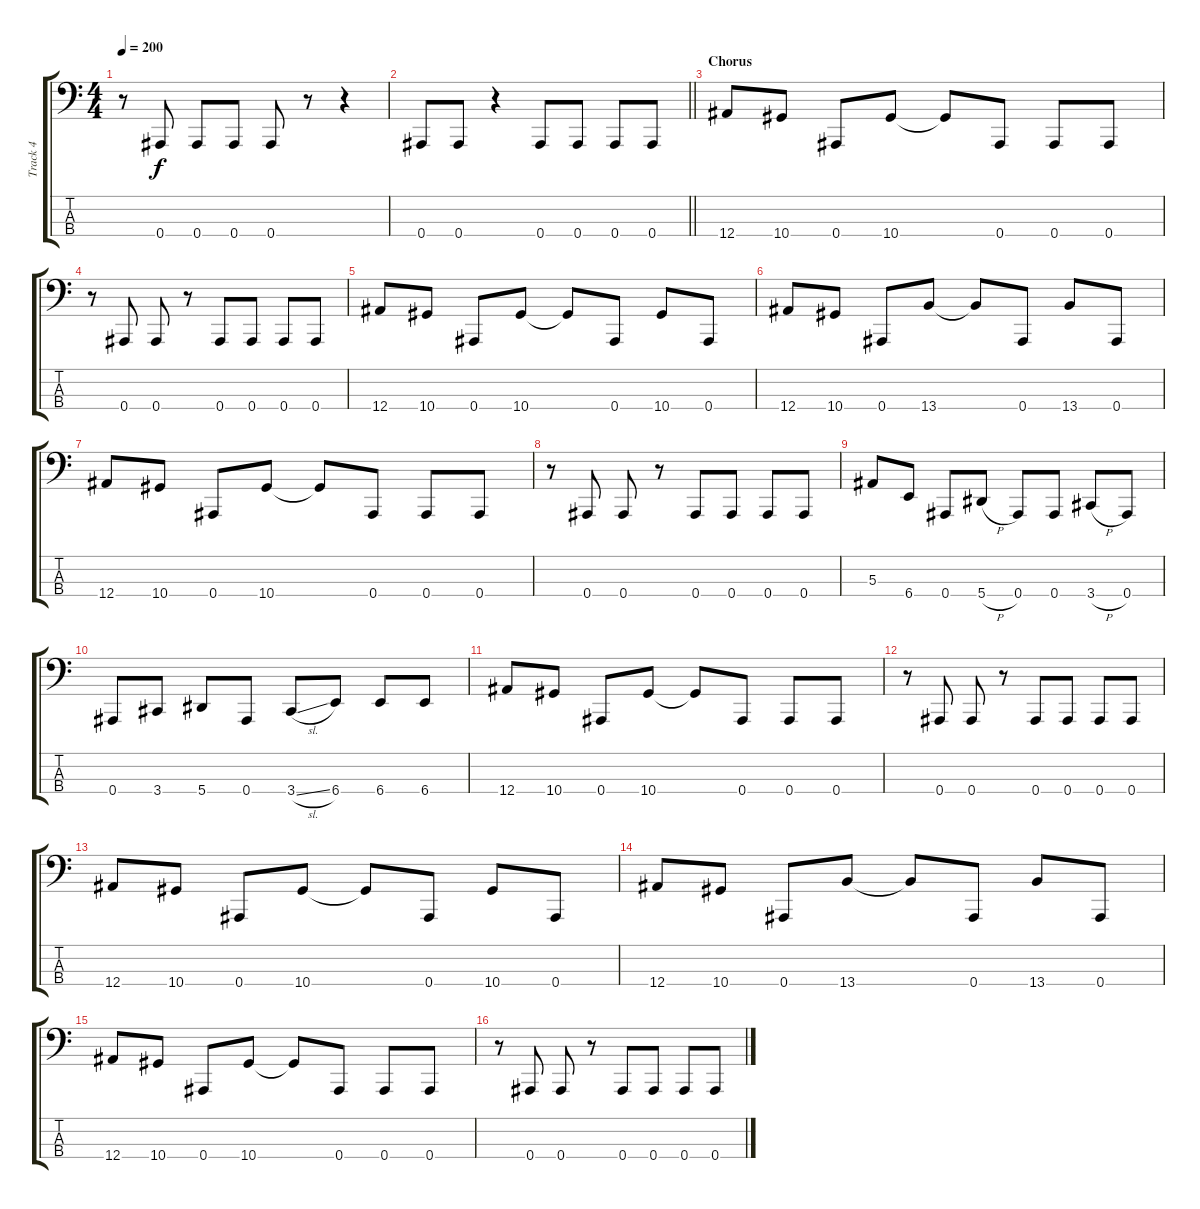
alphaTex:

\track ("Track 4" "Track 4") {instrument electricbasspick}
\staff {score tabs}
\tuning (Eb2 Bb1 F1 Bb0) {hide}
\ts (4 4)
\tempo 200
\clef f4
\ks c
r.8{dy f} 0.4.8 0.4.8 0.4.8 0.4.8 r.8 r.4 |
\barLineRight lightlight
0.4.8 0.4.8 r.4 0.4.8 0.4.8 0.4.8 0.4.8 |
\section ("" "Chorus")
12.4.8 10.4.8 0.4.8 10.4.8 10.4{t}.8 0.4.8 0.4.8 0.4.8 |
r.8 0.4.8 0.4.8 r.8 0.4.8 0.4.8 0.4.8 0.4.8 |
12.4.8 10.4.8 0.4.8 10.4.8 10.4{t}.8 0.4.8 10.4.8 0.4.8 |
12.4.8 10.4.8 0.4.8 13.4.8 13.4{t}.8 0.4.8 13.4.8 0.4.8 |
12.4.8 10.4.8 0.4.8 10.4.8 10.4{t}.8 0.4.8 0.4.8 0.4.8 |
r.8 0.4.8 0.4.8 r.8 0.4.8 0.4.8 0.4.8 0.4.8 |
5.3.8 6.4.8 0.4.8 5.4{h}.8 0.4.8 0.4.8 3.4{h}.8 0.4.8 |
0.4.8 3.4.8 5.4.8 0.4.8 3.4{sl}.8 6.4.8 6.4.8 6.4.8 |
12.4.8 10.4.8 0.4.8 10.4.8 10.4{t}.8 0.4.8 0.4.8 0.4.8 |
r.8 0.4.8 0.4.8 r.8 0.4.8 0.4.8 0.4.8 0.4.8 |
12.4.8 10.4.8 0.4.8 10.4.8 10.4{t}.8 0.4.8 10.4.8 0.4.8 |
12.4.8 10.4.8 0.4.8 13.4.8 13.4{t}.8 0.4.8 13.4.8 0.4.8 |
12.4.8 10.4.8 0.4.8 10.4.8 10.4{t}.8 0.4.8 0.4.8 0.4.8 |
r.8 0.4.8 0.4.8 r.8 0.4.8 0.4.8 0.4.8 0.4.8
